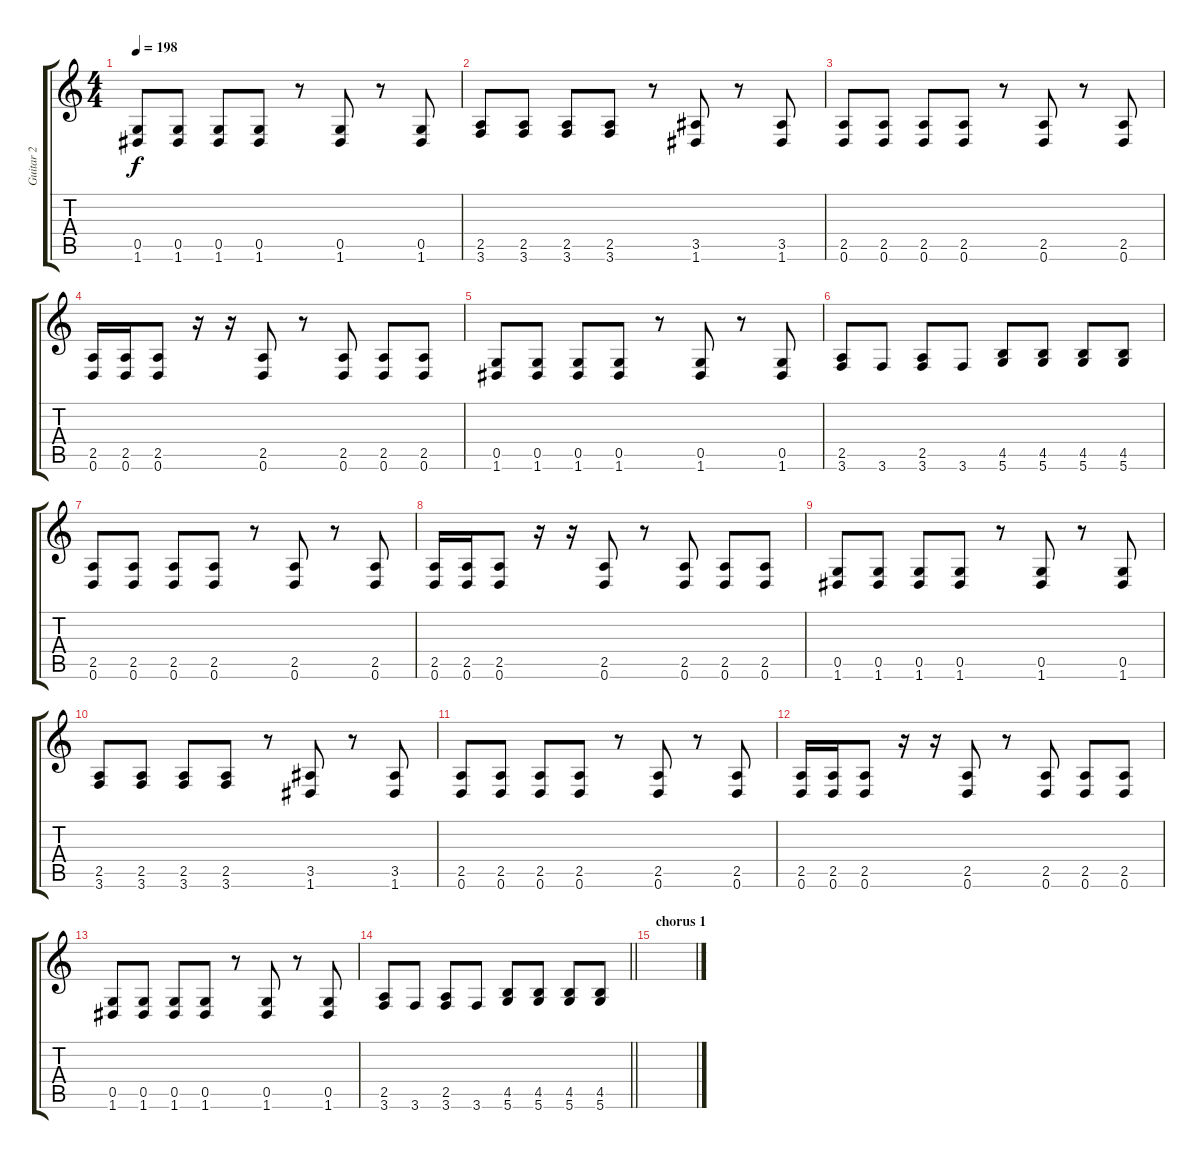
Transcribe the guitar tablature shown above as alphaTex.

\track ("Guitar 2" "Guitar 2") {instrument distortionguitar}
\staff {score tabs}
\tuning (D4 A3 F3 C3 G2 D2) {hide}
\ts (4 4)
\tempo 198
\clef g2
\ks c
(0.5 1.6).8{dy f} (0.5 1.6).8 (0.5 1.6).8 (0.5 1.6).8 r.8 (0.5 1.6).8 r.8 (0.5 1.6).8 |
(2.5 3.6).8 (2.5 3.6).8 (2.5 3.6).8 (2.5 3.6).8 r.8 (3.5 1.6).8 r.8 (3.5 1.6).8 |
(2.5 0.6).8 (2.5 0.6).8 (2.5 0.6).8 (2.5 0.6).8 r.8 (2.5 0.6).8 r.8 (2.5 0.6).8 |
(2.5 0.6).16 (2.5 0.6).16 (2.5 0.6).8 r.16 r.16 (2.5 0.6).8 r.8 (2.5 0.6).8 (2.5 0.6).8 (2.5 0.6).8 |
(0.5 1.6).8 (0.5 1.6).8 (0.5 1.6).8 (0.5 1.6).8 r.8 (0.5 1.6).8 r.8 (0.5 1.6).8 |
(2.5 3.6).8 3.6.8 (2.5 3.6).8 3.6.8 (4.5 5.6).8 (4.5 5.6).8 (4.5 5.6).8 (4.5 5.6).8 |
(2.5 0.6).8 (2.5 0.6).8 (2.5 0.6).8 (2.5 0.6).8 r.8 (2.5 0.6).8 r.8 (2.5 0.6).8 |
(2.5 0.6).16 (2.5 0.6).16 (2.5 0.6).8 r.16 r.16 (2.5 0.6).8 r.8 (2.5 0.6).8 (2.5 0.6).8 (2.5 0.6).8 |
(0.5 1.6).8 (0.5 1.6).8 (0.5 1.6).8 (0.5 1.6).8 r.8 (0.5 1.6).8 r.8 (0.5 1.6).8 |
(2.5 3.6).8 (2.5 3.6).8 (2.5 3.6).8 (2.5 3.6).8 r.8 (3.5 1.6).8 r.8 (3.5 1.6).8 |
(2.5 0.6).8 (2.5 0.6).8 (2.5 0.6).8 (2.5 0.6).8 r.8 (2.5 0.6).8 r.8 (2.5 0.6).8 |
(2.5 0.6).16 (2.5 0.6).16 (2.5 0.6).8 r.16 r.16 (2.5 0.6).8 r.8 (2.5 0.6).8 (2.5 0.6).8 (2.5 0.6).8 |
(0.5 1.6).8 (0.5 1.6).8 (0.5 1.6).8 (0.5 1.6).8 r.8 (0.5 1.6).8 r.8 (0.5 1.6).8 |
\barLineRight lightlight
(2.5 3.6).8 3.6.8 (2.5 3.6).8 3.6.8 (4.5 5.6).8 (4.5 5.6).8 (4.5 5.6).8 (4.5 5.6).8 |
\section ("" "chorus 1")
